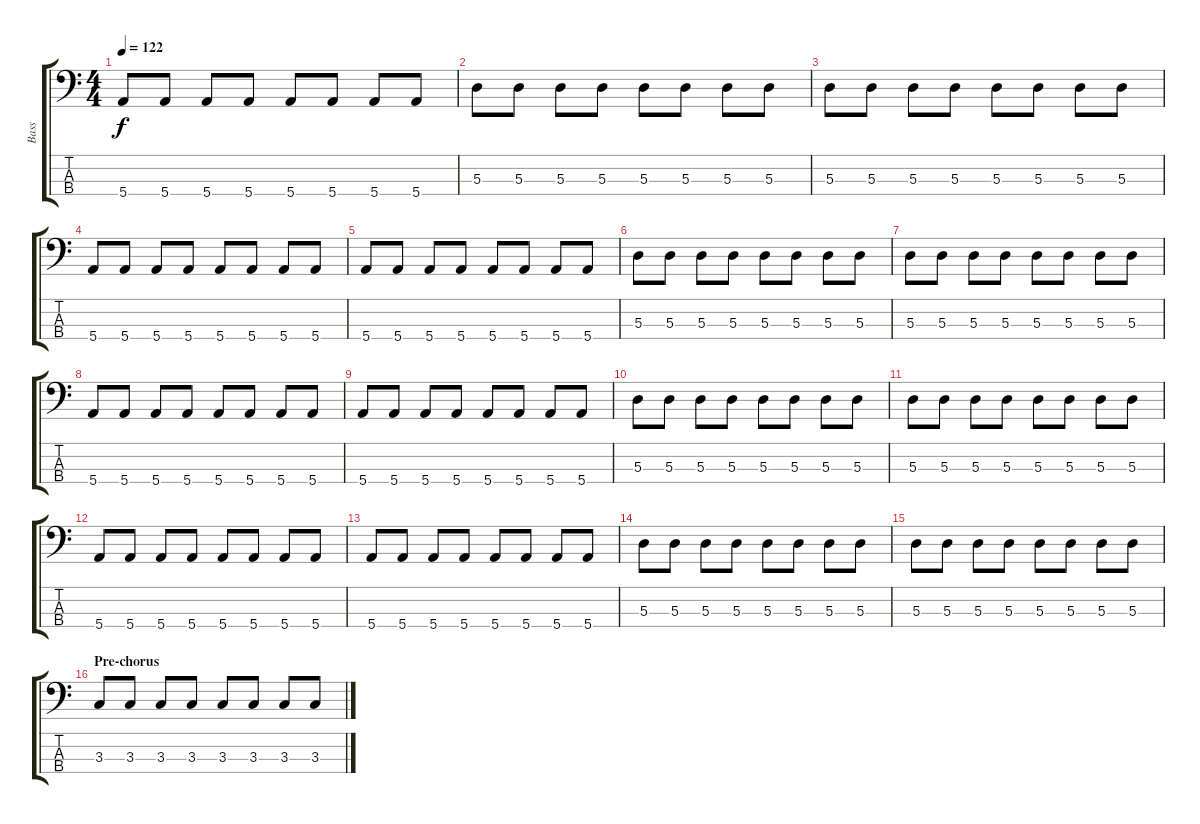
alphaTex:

\track ("Bass" "Bass") {instrument electricbasspick}
\staff {score tabs}
\tuning (G2 D2 A1 E1) {hide}
\ts (4 4)
\tempo 122
\clef f4
\ks aminor
5.4.8{dy f} 5.4.8 5.4.8 5.4.8 5.4.8 5.4.8 5.4.8 5.4.8 |
5.3.8 5.3.8 5.3.8 5.3.8 5.3.8 5.3.8 5.3.8 5.3.8 |
5.3.8 5.3.8 5.3.8 5.3.8 5.3.8 5.3.8 5.3.8 5.3.8 |
5.4.8 5.4.8 5.4.8 5.4.8 5.4.8 5.4.8 5.4.8 5.4.8 |
5.4.8 5.4.8 5.4.8 5.4.8 5.4.8 5.4.8 5.4.8 5.4.8 |
5.3.8 5.3.8 5.3.8 5.3.8 5.3.8 5.3.8 5.3.8 5.3.8 |
5.3.8 5.3.8 5.3.8 5.3.8 5.3.8 5.3.8 5.3.8 5.3.8 |
5.4.8 5.4.8 5.4.8 5.4.8 5.4.8 5.4.8 5.4.8 5.4.8 |
5.4.8 5.4.8 5.4.8 5.4.8 5.4.8 5.4.8 5.4.8 5.4.8 |
5.3.8 5.3.8 5.3.8 5.3.8 5.3.8 5.3.8 5.3.8 5.3.8 |
5.3.8 5.3.8 5.3.8 5.3.8 5.3.8 5.3.8 5.3.8 5.3.8 |
5.4.8 5.4.8 5.4.8 5.4.8 5.4.8 5.4.8 5.4.8 5.4.8 |
5.4.8 5.4.8 5.4.8 5.4.8 5.4.8 5.4.8 5.4.8 5.4.8 |
5.3.8 5.3.8 5.3.8 5.3.8 5.3.8 5.3.8 5.3.8 5.3.8 |
5.3.8 5.3.8 5.3.8 5.3.8 5.3.8 5.3.8 5.3.8 5.3.8 |
\section ("" "Pre-chorus")
3.3.8 3.3.8 3.3.8 3.3.8 3.3.8 3.3.8 3.3.8 3.3.8
